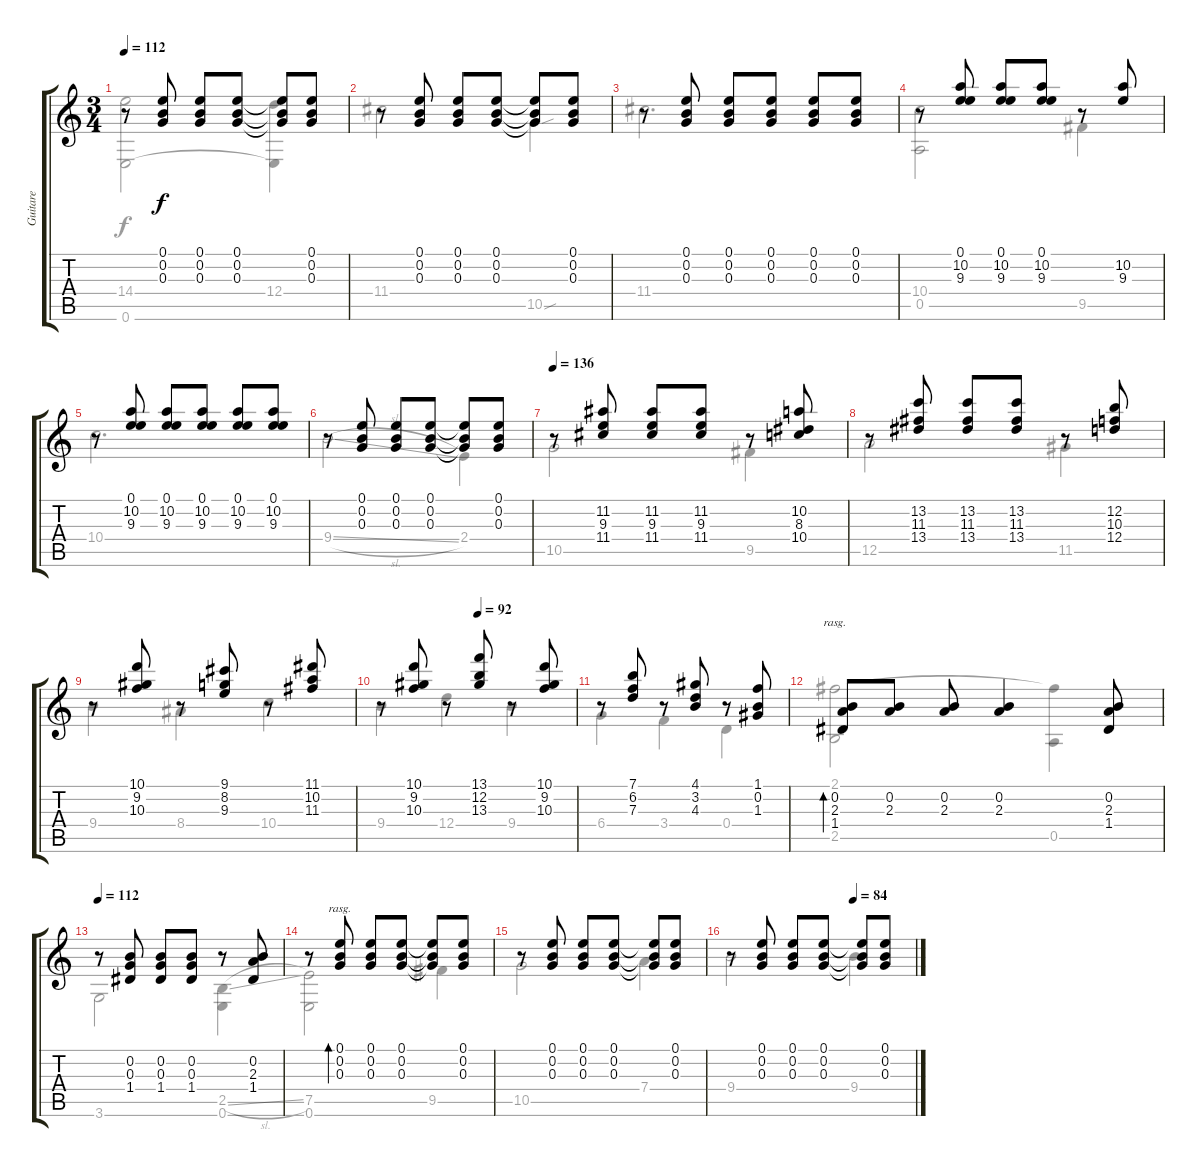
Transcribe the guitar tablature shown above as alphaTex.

\track ("Guitare" "Guitare") {instrument acousticguitarnylon}
\staff {score tabs}
\tuning (E4 B3 G3 D3 A2 E2) {hide}
\voice
\ts (3 4)
\tempo 112
\clef g2
\ks c
r.8{dy f} (0.1 0.2 0.3).8 (0.1 0.2 0.3).8 (0.1 0.2 0.3).8 (0.1{t} 0.2{t} 0.3{t}).8 (0.1 0.2 0.3).8 |
r.8 (0.1 0.2 0.3).8 (0.1 0.2 0.3).8 (0.1 0.2 0.3).8 (0.1{t} 0.2{t} 0.3{t}).8 (0.1 0.2 0.3).8 |
r.8 (0.1 0.2 0.3).8 (0.1 0.2 0.3).8 (0.1 0.2 0.3).8 (0.1 0.2 0.3).8 (0.1 0.2 0.3).8 |
r.8 (0.1 10.2 9.3).8 (0.1 10.2 9.3).8 (0.1 10.2 9.3).8 r.8 (10.2 9.3).8 |
r.8 (0.1 10.2 9.3).8 (0.1 10.2 9.3).8 (0.1 10.2 9.3).8 (0.1 10.2 9.3).8 (0.1 10.2 9.3).8 |
r.8 (0.1 0.2 0.3).8 (0.1 0.2 0.3).8 (0.1 0.2 0.3).8 (0.1{t} 0.2{t} 0.3{t}).8 (0.1 0.2 0.3).8 |
\tempo 136
r.8{volume 16} (11.2 9.3 11.4).8 (11.2 9.3 11.4).8 (11.2 9.3 11.4).8 r.8 (10.2 8.3 10.4).8 |
r.8 (13.2 11.3 13.4).8 (13.2 11.3 13.4).8 (13.2 11.3 13.4).8 r.8 (12.2 10.3 12.4).8 |
r.8 (10.1 9.2 10.3).8 r.8 (9.1 8.2 9.3).8 r.8 (11.1 10.2 11.3).8 |
\tempo (92 0.5)
r.8 (10.1 9.2 10.3).8 r.8 (13.1 12.2 13.3).8{volume 9} r.8 (10.1 9.2 10.3).8 |
r.8 (7.1 6.2 7.3).8 r.8 (4.1 3.2 4.3).8 r.8 (1.1 0.2 1.3).8 |
(0.2 2.3 1.4).8{bd 480 rasg ii} (0.2 2.3).8 (0.2 2.3).8 (0.2 2.3).4 (0.2 2.3 1.4).8 |
\tempo 112
r.8 (0.2 0.3 1.4).8 (0.2 0.3 1.4).8 (0.2 0.3 1.4).8 r.8 (0.2 2.3 1.4).8 |
r.8 (0.1 0.2 0.3).8{bd 480 rasg ii} (0.1 0.2 0.3).8 (0.1 0.2 0.3).8 (0.1{t} 0.2{t} 0.3{t}).8 (0.1 0.2 0.3).8 |
r.8 (0.1 0.2 0.3).8 (0.1 0.2 0.3).8 (0.1 0.2 0.3).8 (0.1{t} 0.2{t} 0.3{t}).8 (0.1 0.2 0.3).8 |
\tempo (84 0.6666666666666666)
r.8 (0.1 0.2 0.3).8 (0.1 0.2 0.3).8 (0.1 0.2 0.3).8 (0.1{t} 0.2{t} 0.3{t}).8 (0.1 0.2 0.3).8
\voice
\clef g2
\ottava regular
\simile none
\ks c
(14.4 0.6).2{dy f} (12.4 0.6{t}).4 |
11.4.2 10.5{sou}.4 |
11.4.2{d} |
(10.4 0.5).2 9.5.4 |
10.4.2{d} |
9.4{sl}.2 2.4.4 |
10.5.2 9.5.4 |
12.5.2 11.5.4 |
9.4.4 8.4.4 10.4.4 |
9.4.4 12.4.4 9.4.4 |
6.4.4 3.4.4 0.4.4 |
(2.1 2.5).2 (2.1{t} 0.5).4 |
3.6.2 (2.5{sl} 0.6).4 |
(7.5 0.6).2 9.5.4 |
10.5.2 7.4.4 |
9.4.2 9.4.4
